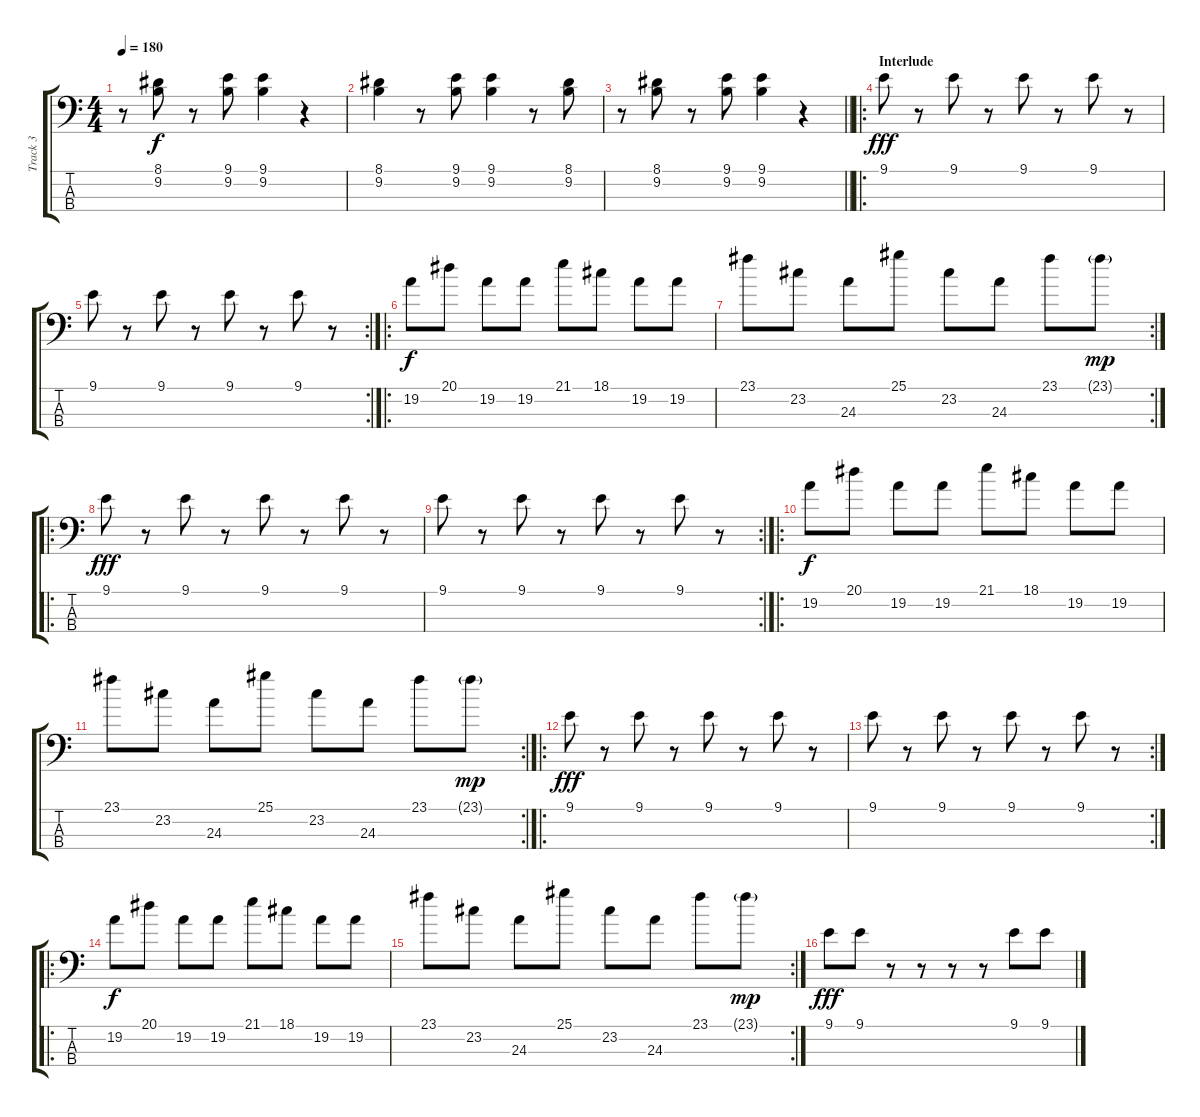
\track ("Track 3" "Track 3") {instrument slapbass1}
\staff {score tabs}
\tuning (G2 D2 A1 E1) {hide}
\ts (4 4)
\tempo 180
\clef f4
\ks c
r.8{dy f} (8.1 9.2).8 r.8 (9.1 9.2).8 (9.1 9.2).4 r.4 |
(8.1 9.2).4 r.8 (9.1 9.2).8 (9.1 9.2).4 r.8 (8.1 9.2).8 |
\barLineRight lightlight
r.8 (8.1 9.2).8 r.8 (9.1 9.2).8 (9.1 9.2).4 r.4 |
\ro
\section ("" "Interlude")
9.1.8{dy fff} r.8 9.1.8 r.8 9.1.8 r.8 9.1.8 r.8 |
\rc 2
9.1.8 r.8 9.1.8 r.8 9.1.8 r.8 9.1.8 r.8 |
\ro
19.2.8{dy f} 20.1.8 19.2.8 19.2.8 21.1.8 18.1.8 19.2.8 19.2.8 |
\rc 2
23.1.8 23.2.8 24.3.8 25.1.8 23.2.8 24.3.8 23.1.8 23.1{g}.8{dy mp} |
\ro
9.1.8{dy fff} r.8 9.1.8 r.8 9.1.8 r.8 9.1.8 r.8 |
\rc 2
9.1.8 r.8 9.1.8 r.8 9.1.8 r.8 9.1.8 r.8 |
\ro
19.2.8{dy f} 20.1.8 19.2.8 19.2.8 21.1.8 18.1.8 19.2.8 19.2.8 |
\rc 2
23.1.8 23.2.8 24.3.8 25.1.8 23.2.8 24.3.8 23.1.8 23.1{g}.8{dy mp} |
\ro
9.1.8{dy fff} r.8 9.1.8 r.8 9.1.8 r.8 9.1.8 r.8 |
\rc 2
9.1.8 r.8 9.1.8 r.8 9.1.8 r.8 9.1.8 r.8 |
\ro
19.2.8{dy f} 20.1.8 19.2.8 19.2.8 21.1.8 18.1.8 19.2.8 19.2.8 |
\rc 2
23.1.8 23.2.8 24.3.8 25.1.8 23.2.8 24.3.8 23.1.8 23.1{g}.8{dy mp} |
9.1.8{dy fff} 9.1.8 r.8 r.8 r.8 r.8 9.1.8 9.1.8
